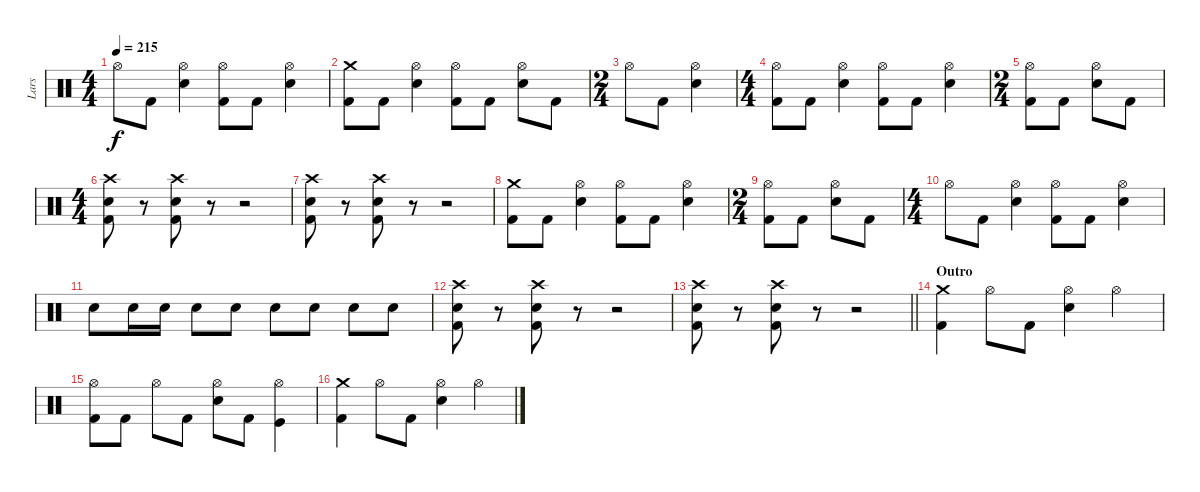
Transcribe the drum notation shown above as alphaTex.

\track ("Lars" "Lars") {instrument percussion}
\staff {score}
\articulation defaults
\ts (4 4)
\tempo 215
\clef neutral
\ks c "Hi-Hat (open)".8{dy f} "Kick (hit) 2".8
("Hi-Hat (open)" "Snare (hit) 2").4 ("Hi-Hat (open)" "Kick (hit) 2").8 "Kick (hit) 2".8 ("Hi-Hat (open)" "Snare (hit) 2").4 |
("Crash medium (hit)" "Kick (hit) 2").8 "Kick (hit) 2".8 ("Hi-Hat (open)" "Snare (hit) 2").4 ("Hi-Hat (open)" "Kick (hit) 2").8 "Kick (hit) 2".8 ("Hi-Hat (open)" "Snare (hit) 2").8 "Kick (hit) 2".8 |
\ts (2 4)
"Hi-Hat (open)".8 "Kick (hit) 2".8 ("Hi-Hat (open)" "Snare (hit) 2").4 |
\ts (4 4)
("Hi-Hat (open)" "Kick (hit) 2").8 "Kick (hit) 2".8 ("Hi-Hat (open)" "Snare (hit) 2").4 ("Hi-Hat (open)" "Kick (hit) 2").8 "Kick (hit) 2".8 ("Hi-Hat (open)" "Snare (hit) 2").4 |
\ts (2 4)
("Hi-Hat (open)" "Kick (hit) 2").8 "Kick (hit) 2".8 ("Hi-Hat (open)" "Snare (hit) 2").8 "Kick (hit) 2".8 |
\ts (4 4)
("Crash high (hit)" "Snare (hit) 2" "Kick (hit) 2").8 r.8{volume 0} ("Crash high (hit)" "Snare (hit) 2" "Kick (hit) 2").8{volume 14} r.8{volume 0} r.2 |
("Crash high (hit)" "Snare (hit) 2" "Kick (hit) 2").8{volume 14} r.8{volume 0} ("Crash high (hit)" "Snare (hit) 2" "Kick (hit) 2").8{volume 14} r.8{volume 0} r.2 |
("Crash medium (hit)" "Kick (hit) 2").8{volume 14} "Kick (hit) 2".8 ("Hi-Hat (open)" "Snare (hit) 2").4 ("Hi-Hat (open)" "Kick (hit) 2").8 "Kick (hit) 2".8 ("Hi-Hat (open)" "Snare (hit) 2").4 |
\ts (2 4)
("Hi-Hat (open)" "Kick (hit) 2").8 "Kick (hit) 2".8 ("Hi-Hat (open)" "Snare (hit) 2").8 "Kick (hit) 2".8 |
\ts (4 4)
"Hi-Hat (open)".8 "Kick (hit) 2".8 ("Hi-Hat (open)" "Snare (hit) 2").4 ("Hi-Hat (open)" "Kick (hit) 2").8 "Kick (hit) 2".8 ("Hi-Hat (open)" "Snare (hit) 2").4 |
"Snare (hit) 2".8 "Snare (hit) 2".16 "Snare (hit) 2".16 "Snare (hit) 2".8 "Snare (hit) 2".8 "Snare (hit) 2".8 "Snare (hit) 2".8 "Snare (hit) 2".8 "Snare (hit) 2".8 |
("Crash high (hit)" "Snare (hit) 2" "Kick (hit) 2").8 r.8{volume 0} ("Crash high (hit)" "Snare (hit) 2" "Kick (hit) 2").8{volume 14} r.8{volume 0} r.2 |
\barLineRight lightlight
("Crash high (hit)" "Snare (hit) 2" "Kick (hit) 2").8{volume 14} r.8{volume 0} ("Crash high (hit)" "Snare (hit) 2" "Kick (hit) 2").8{volume 14} r.8{volume 0} r.2 |
\section ("" "Outro")
("Crash medium (hit)" "Kick (hit) 2").4{volume 14} "Hi-Hat (open)".8 "Kick (hit) 2".8 ("Hi-Hat (open)" "Electric Snare (hit)").4 "Hi-Hat (open)".4 |
("Hi-Hat (open)" "Kick (hit) 2").8 "Kick (hit) 2".8 "Hi-Hat (open)".8 "Kick (hit) 2".8 ("Hi-Hat (open)" "Electric Snare (hit)").8 "Kick (hit) 2".8 ("Hi-Hat (open)" "Kick (hit)").4 |
("Crash medium (hit)" "Kick (hit) 2").4{volume 14} "Hi-Hat (open)".8 "Kick (hit) 2".8 ("Hi-Hat (open)" "Electric Snare (hit)").4 "Hi-Hat (open)".4
